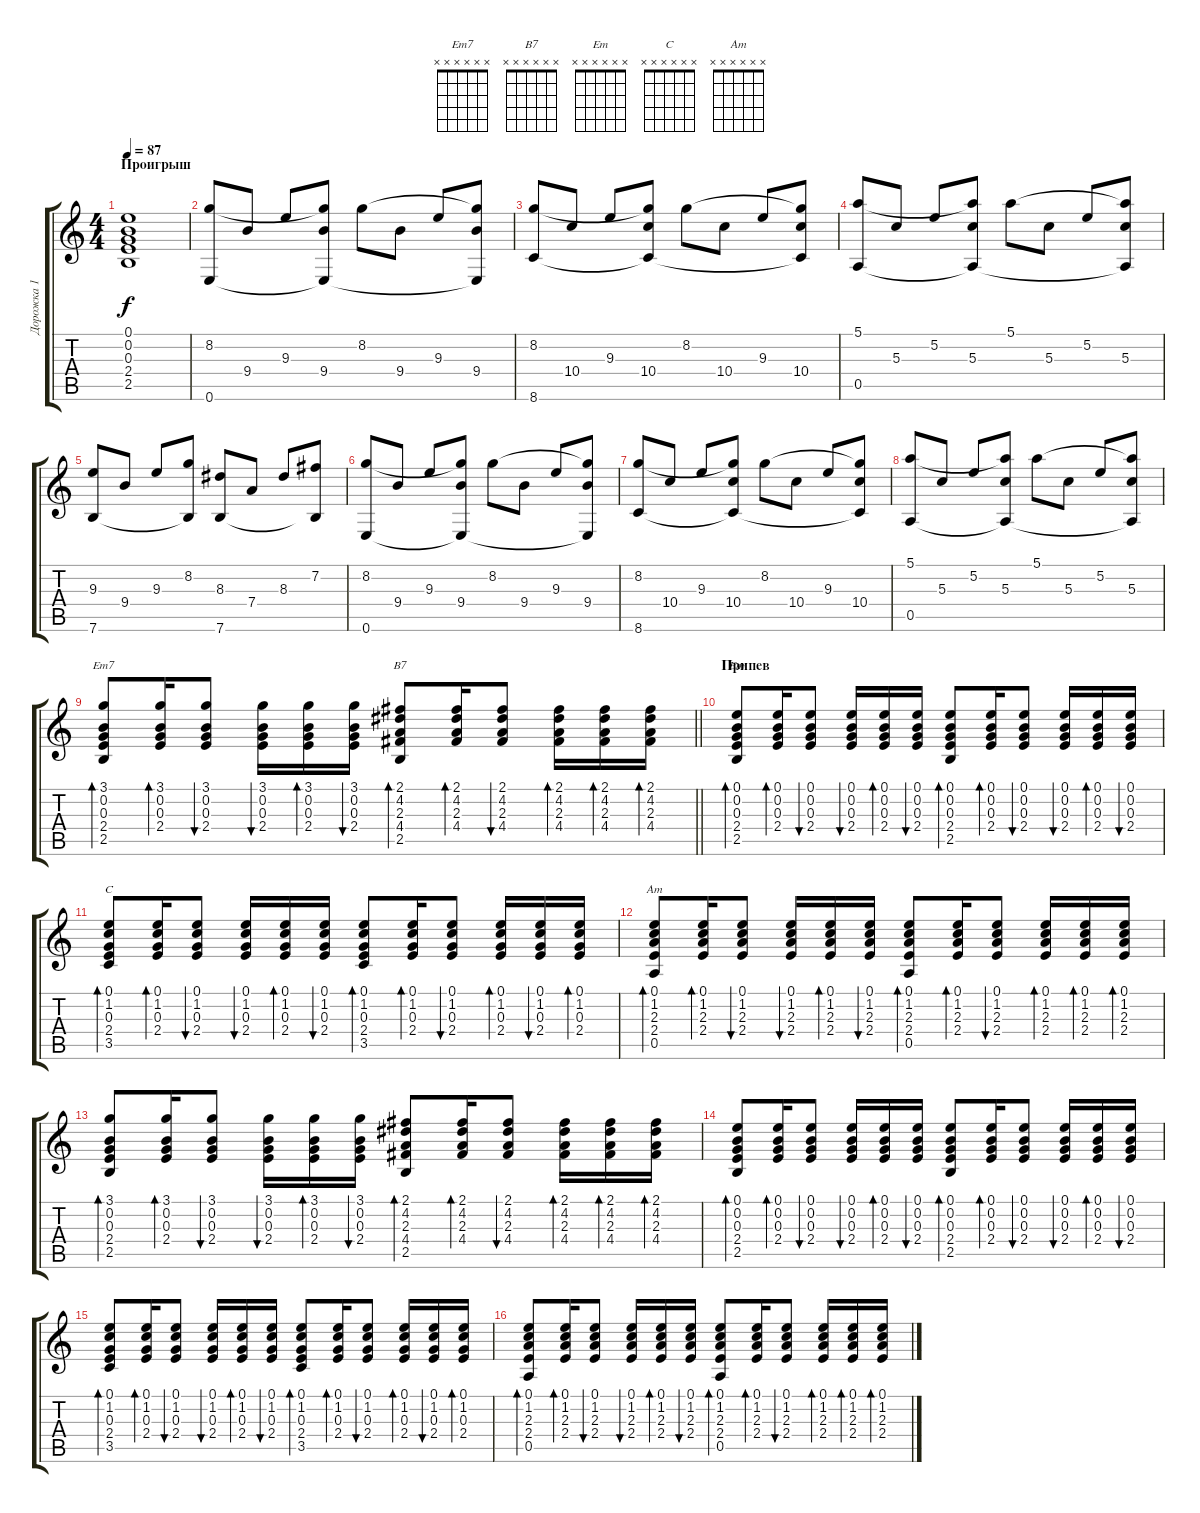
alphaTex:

\track ("Дорожка 1" "Дорожка 1") {instrument acousticguitarsteel}
\staff {score tabs}
\tuning (E4 B3 G3 D3 A2 E2) {hide}
\chord ("Em7" x x x x x x)
\chord ("B7" x x x x x x)
\chord ("Em" x x x x x x)
\chord ("C" x x x x x x)
\chord ("Am" x x x x x x)
\ts (4 4)
\section ("" "Проигрыш")
\tempo 87
\clef g2
\ks c
(0.1 0.2 0.3 2.4 2.5).1{dy f volume 13} |
(8.2 0.6).8 9.4.8 9.3.8 (8.2{t} 9.4 0.6{t}).8 8.2.8 9.4.8 9.3.8 (8.2{t} 9.4 0.6{t}).8 |
(8.2 8.6).8 10.4.8 9.3.8 (8.2{t} 10.4 8.6{t}).8 8.2.8 10.4.8 9.3.8 (8.2{t} 10.4 8.6{t}).8 |
(5.1 0.5).8 5.3.8 5.2.8 (5.1{t} 5.3 0.5{t}).8 5.1.8 5.3.8 5.2.8 (5.1{t} 5.3 0.5{t}).8 |
(9.3 7.6).8 9.4.8 9.3.8 (8.2 7.6{t}).8 (8.3 7.6).8 7.4.8 8.3.8 (7.2 7.6{t}).8 |
(8.2 0.6).8 9.4.8 9.3.8 (8.2{t} 9.4 0.6{t}).8 8.2.8 9.4.8 9.3.8 (8.2{t} 9.4 0.6{t}).8 |
(8.2 8.6).8 10.4.8 9.3.8 (8.2{t} 10.4 8.6{t}).8 8.2.8 10.4.8 9.3.8 (8.2{t} 10.4 8.6{t}).8 |
(5.1 0.5).8 5.3.8 5.2.8 (5.1{t} 5.3 0.5{t}).8 5.1.8 5.3.8 5.2.8 (5.1{t} 5.3 0.5{t}).8 |
\barLineRight lightlight
(3.1 0.2 0.3 2.4 2.5).8{bd 30 ch "Em7" volume 8} (3.1 0.2 0.3 2.4).16{bd 30} (3.1 0.2 0.3 2.4).8{bu 30} (3.1 0.2 0.3 2.4).16{bu 30} (3.1 0.2 0.3 2.4).16{bd 30} (3.1 0.2 0.3 2.4).16{bu 30} (2.1 4.2 2.3 4.4 2.5).8{bd 30 ch "B7"} (2.1 4.2 2.3 4.4).16{bd 30} (2.1 4.2 2.3 4.4).8{bu 30} (2.1 4.2 2.3 4.4).16{bd 30} (2.1 4.2 2.3 4.4).16{bd 30} (2.1 4.2 2.3 4.4).16{bd 30} |
\section ("" "Припев")
(0.1 0.2 0.3 2.4 2.5).8{bd 30 ch "Em"} (0.1 0.2 0.3 2.4).16{bd 30} (0.1 0.2 0.3 2.4).8{bu 30} (0.1 0.2 0.3 2.4).16{bu 30} (0.1 0.2 0.3 2.4).16{bd 30} (0.1 0.2 0.3 2.4).16{bu 30} (0.1 0.2 0.3 2.4 2.5).8{bd 30} (0.1 0.2 0.3 2.4).16{bd 30} (0.1 0.2 0.3 2.4).8{bu 30} (0.1 0.2 0.3 2.4).16{bu 30} (0.1 0.2 0.3 2.4).16{bd 30} (0.1 0.2 0.3 2.4).16{bu 30} |
(0.1 1.2 0.3 2.4 3.5).8{bd 30 ch "C"} (0.1 1.2 0.3 2.4).16{bd 30} (0.1 1.2 0.3 2.4).8{bu 30} (0.1 1.2 0.3 2.4).16{bu 30} (0.1 1.2 0.3 2.4).16{bd 30} (0.1 1.2 0.3 2.4).16{bu 30} (0.1 1.2 0.3 2.4 3.5).8{bd 30} (0.1 1.2 0.3 2.4).16{bd 30} (0.1 1.2 0.3 2.4).8{bu 30} (0.1 1.2 0.3 2.4).16{bd 30} (0.1 1.2 0.3 2.4).16{bu 30} (0.1 1.2 0.3 2.4).16{bd 30} |
(0.1 1.2 2.3 2.4 0.5).8{bd 30 ch "Am"} (0.1 1.2 2.3 2.4).16{bd 30} (0.1 1.2 2.3 2.4).8{bu 30} (0.1 1.2 2.3 2.4).16{bu 30} (0.1 1.2 2.3 2.4).16{bd 30} (0.1 1.2 2.3 2.4).16{bu 30} (0.1 1.2 2.3 2.4 0.5).8{bd 30} (0.1 1.2 2.3 2.4).16{bd 30} (0.1 1.2 2.3 2.4).8{bu 30} (0.1 1.2 2.3 2.4).16{bd 30} (0.1 1.2 2.3 2.4).16{bd 30} (0.1 1.2 2.3 2.4).16{bd 30} |
(3.1 0.2 0.3 2.4 2.5).8{bd 30} (3.1 0.2 0.3 2.4).16{bd 30} (3.1 0.2 0.3 2.4).8{bu 30} (3.1 0.2 0.3 2.4).16{bu 30} (3.1 0.2 0.3 2.4).16{bd 30} (3.1 0.2 0.3 2.4).16{bu 30} (2.1 4.2 2.3 4.4 2.5).8{bd 30} (2.1 4.2 2.3 4.4).16{bd 30} (2.1 4.2 2.3 4.4).8{bu 30} (2.1 4.2 2.3 4.4).16{bd 30} (2.1 4.2 2.3 4.4).16{bd 30} (2.1 4.2 2.3 4.4).16{bd 30} |
(0.1 0.2 0.3 2.4 2.5).8{bd 30} (0.1 0.2 0.3 2.4).16{bd 30} (0.1 0.2 0.3 2.4).8{bu 30} (0.1 0.2 0.3 2.4).16{bu 30} (0.1 0.2 0.3 2.4).16{bd 30} (0.1 0.2 0.3 2.4).16{bu 30} (0.1 0.2 0.3 2.4 2.5).8{bd 30} (0.1 0.2 0.3 2.4).16{bd 30} (0.1 0.2 0.3 2.4).8{bu 30} (0.1 0.2 0.3 2.4).16{bu 30} (0.1 0.2 0.3 2.4).16{bd 30} (0.1 0.2 0.3 2.4).16{bu 30} |
(0.1 1.2 0.3 2.4 3.5).8{bd 30} (0.1 1.2 0.3 2.4).16{bd 30} (0.1 1.2 0.3 2.4).8{bu 30} (0.1 1.2 0.3 2.4).16{bu 30} (0.1 1.2 0.3 2.4).16{bd 30} (0.1 1.2 0.3 2.4).16{bu 30} (0.1 1.2 0.3 2.4 3.5).8{bd 30} (0.1 1.2 0.3 2.4).16{bd 30} (0.1 1.2 0.3 2.4).8{bu 30} (0.1 1.2 0.3 2.4).16{bd 30} (0.1 1.2 0.3 2.4).16{bu 30} (0.1 1.2 0.3 2.4).16{bd 30} |
(0.1 1.2 2.3 2.4 0.5).8{bd 30} (0.1 1.2 2.3 2.4).16{bd 30} (0.1 1.2 2.3 2.4).8{bu 30} (0.1 1.2 2.3 2.4).16{bu 30} (0.1 1.2 2.3 2.4).16{bd 30} (0.1 1.2 2.3 2.4).16{bu 30} (0.1 1.2 2.3 2.4 0.5).8{bd 30} (0.1 1.2 2.3 2.4).16{bd 30} (0.1 1.2 2.3 2.4).8{bu 30} (0.1 1.2 2.3 2.4).16{bd 30} (0.1 1.2 2.3 2.4).16{bd 30} (0.1 1.2 2.3 2.4).16{bd 30}
